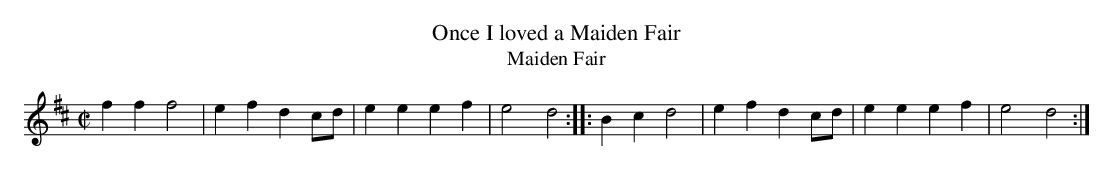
X:1
T:Once I loved a Maiden Fair
T:Maiden Fair
M:C|
L:1/4
K:D
ff f2 | efd c/d/ | eeef | e2 d2 :: Bc d2 | efd c/d/ | eeef | e2 d2 :|
